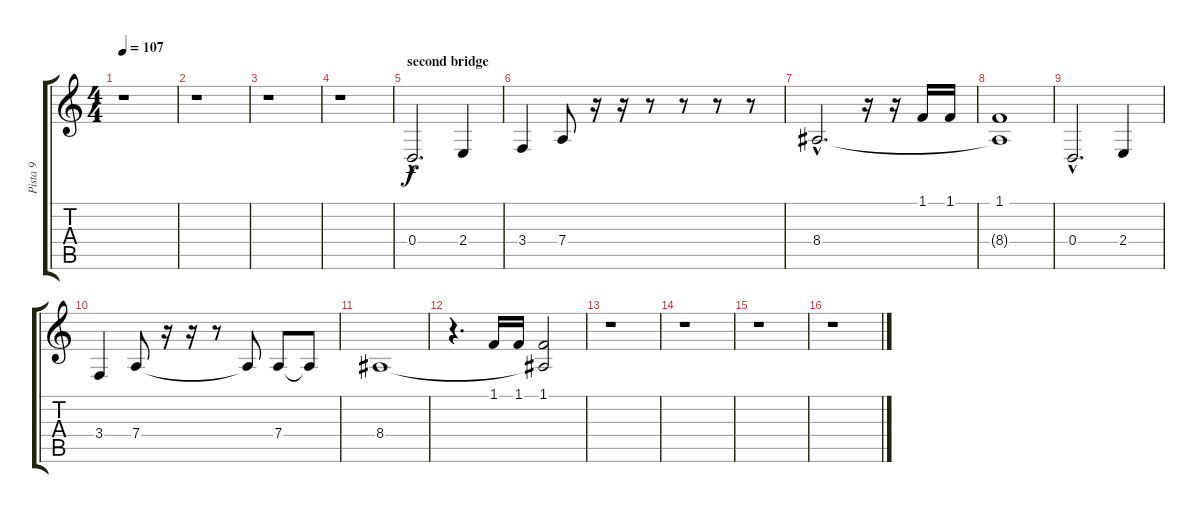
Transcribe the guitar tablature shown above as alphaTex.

\track ("Pista 9" "Pista 9") {instrument flute}
\staff {score tabs}
\tuning (E4 B3 G3 D3 A2 E2) {hide}
\ts (4 4)
\tempo 107
\clef g2
\ks c
r.1{dy f} |
r.1 |
r.1 |
r.1 |
\section ("" "second bridge")
0.4{hac}.2{d volume 14} 2.4.4 |
3.4.4 7.4.8 r.16 r.16 r.8 r.8 r.8 r.8 |
8.4{hac}.2{d} r.16 r.16 1.1.16 1.1.16 |
(1.1 8.4{t}).1 |
0.4{hac}.2{d} 2.4.4 |
3.4.4 7.4.8 r.16 r.16 r.8 7.4{t}.8 7.4.8 7.4{t}.8 |
8.4.1 |
r.4{d} 1.1.16 1.1.16 (1.1 8.4{t}).2 |
r.1 |
r.1 |
r.1 |
r.1
